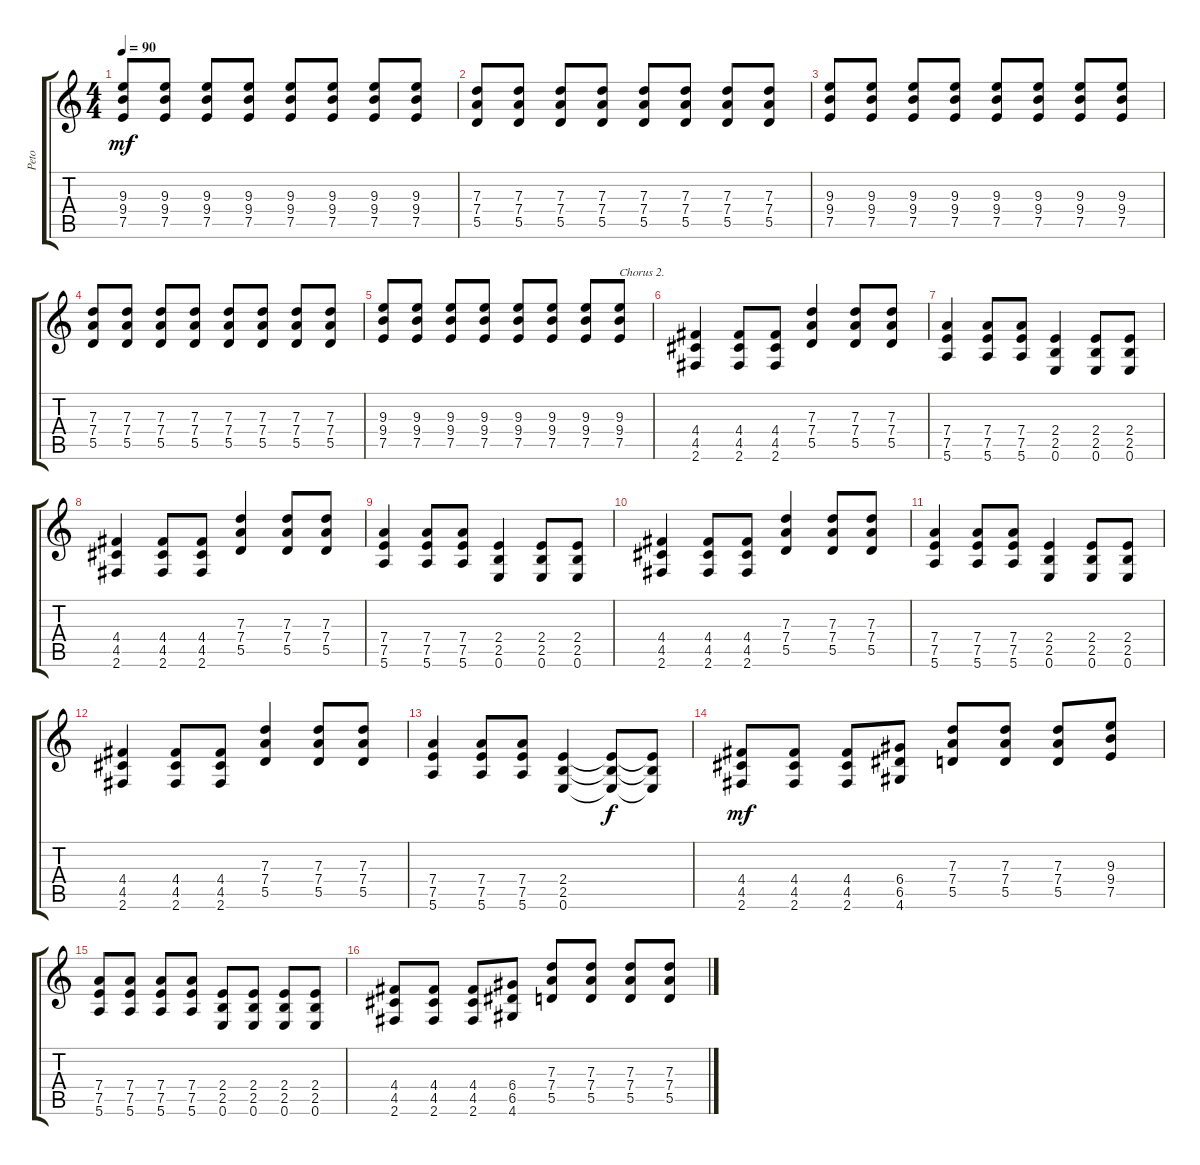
\track ("Peto" "Peto") {instrument electricguitarclean}
\staff {score tabs}
\tuning (E4 B3 G3 D3 A2 E2) {hide}
\ts (4 4)
\tempo 90
\clef g2
\ks c
(9.3 9.4 7.5).8{dy mf} (9.3 9.4 7.5).8 (9.3 9.4 7.5).8 (9.3 9.4 7.5).8 (9.3 9.4 7.5).8 (9.3 9.4 7.5).8 (9.3 9.4 7.5).8 (9.3 9.4 7.5).8 |
(7.3 7.4 5.5).8 (7.3 7.4 5.5).8 (7.3 7.4 5.5).8 (7.3 7.4 5.5).8 (7.3 7.4 5.5).8 (7.3 7.4 5.5).8 (7.3 7.4 5.5).8 (7.3 7.4 5.5).8 |
(9.3 9.4 7.5).8 (9.3 9.4 7.5).8 (9.3 9.4 7.5).8 (9.3 9.4 7.5).8 (9.3 9.4 7.5).8 (9.3 9.4 7.5).8 (9.3 9.4 7.5).8 (9.3 9.4 7.5).8 |
(7.3 7.4 5.5).8 (7.3 7.4 5.5).8 (7.3 7.4 5.5).8 (7.3 7.4 5.5).8 (7.3 7.4 5.5).8 (7.3 7.4 5.5).8 (7.3 7.4 5.5).8 (7.3 7.4 5.5).8 |
(9.3 9.4 7.5).8 (9.3 9.4 7.5).8 (9.3 9.4 7.5).8 (9.3 9.4 7.5).8 (9.3 9.4 7.5).8 (9.3 9.4 7.5).8 (9.3 9.4 7.5).8 (9.3 9.4 7.5).8{txt "Chorus 2."} |
(4.4 4.5 2.6).4{instrument distortionguitar} (4.4 4.5 2.6).8 (4.4 4.5 2.6).8 (7.3 7.4 5.5).4 (7.3 7.4 5.5).8 (7.3 7.4 5.5).8 |
(7.4 7.5 5.6).4{instrument distortionguitar} (7.4 7.5 5.6).8 (7.4 7.5 5.6).8 (2.4 2.5 0.6).4 (2.4 2.5 0.6).8 (2.4 2.5 0.6).8 |
(4.4 4.5 2.6).4{instrument distortionguitar} (4.4 4.5 2.6).8 (4.4 4.5 2.6).8 (7.3 7.4 5.5).4 (7.3 7.4 5.5).8 (7.3 7.4 5.5).8 |
(7.4 7.5 5.6).4{instrument distortionguitar} (7.4 7.5 5.6).8 (7.4 7.5 5.6).8 (2.4 2.5 0.6).4 (2.4 2.5 0.6).8 (2.4 2.5 0.6).8 |
(4.4 4.5 2.6).4{instrument distortionguitar} (4.4 4.5 2.6).8 (4.4 4.5 2.6).8 (7.3 7.4 5.5).4 (7.3 7.4 5.5).8 (7.3 7.4 5.5).8 |
(7.4 7.5 5.6).4{instrument distortionguitar} (7.4 7.5 5.6).8 (7.4 7.5 5.6).8 (2.4 2.5 0.6).4 (2.4 2.5 0.6).8 (2.4 2.5 0.6).8 |
(4.4 4.5 2.6).4{instrument distortionguitar} (4.4 4.5 2.6).8 (4.4 4.5 2.6).8 (7.3 7.4 5.5).4 (7.3 7.4 5.5).8 (7.3 7.4 5.5).8 |
(7.4 7.5 5.6).4{instrument distortionguitar} (7.4 7.5 5.6).8 (7.4 7.5 5.6).8 (2.4 2.5 0.6).4 (2.4{t} 2.5{t} 0.6{t}).8{dy f} (2.4{t} 2.5{t} 0.6{t}).8 |
(4.4 4.5 2.6).8{dy mf instrument distortionguitar} (4.4 4.5 2.6).8 (4.4 4.5 2.6).8 (6.4 6.5 4.6).8 (7.3 7.4 5.5).8 (7.3 7.4 5.5).8 (7.3 7.4 5.5).8 (9.3 9.4 7.5).8 |
(7.4 7.5 5.6).8 (7.4 7.5 5.6).8 (7.4 7.5 5.6).8 (7.4 7.5 5.6).8 (2.4 2.5 0.6).8 (2.4 2.5 0.6).8 (2.4 2.5 0.6).8 (2.4 2.5 0.6).8 |
(4.4 4.5 2.6).8{instrument distortionguitar} (4.4 4.5 2.6).8 (4.4 4.5 2.6).8 (6.4 6.5 4.6).8 (7.3 7.4 5.5).8 (7.3 7.4 5.5).8 (7.3 7.4 5.5).8 (7.3 7.4 5.5).8
